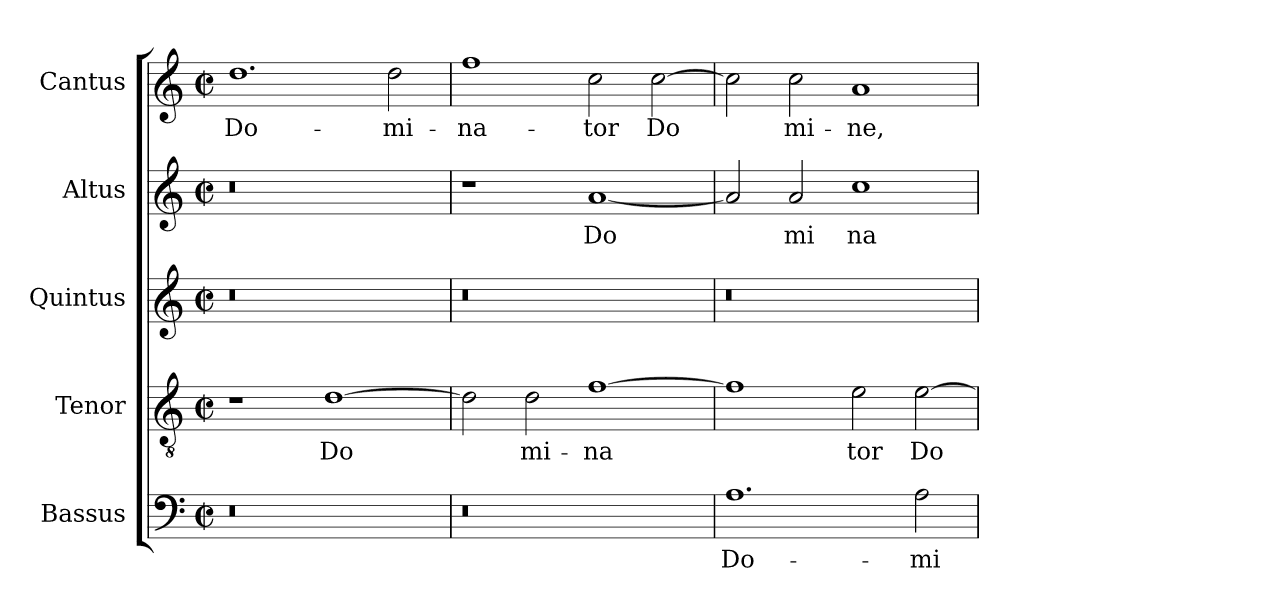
**kern	**text	**kern	**text	**kern	**kern	**text	**kern	**text
*part5	*part5	*part4	*part4	*part3	*part2	*part2	*part1	*part1
*staff5	*staff5	*staff4	*staff4	*staff3	*staff2	*staff2	*staff1	*staff1
*I"Bassus	*	*I"Tenor	*	*I"Quintus	*I"Altus	*	*I"Cantus	*
!!LO:PB:g=z
*stria5	*	*stria5	*	*stria5	*stria5	*	*stria5	*
*clefF4	*	*clefGv2	*	*clefG2	*clefG2	*	*clefG2	*
*k[]	*	*k[]	*	*k[]	*k[]	*	*k[]	*
*C:	*	*C:	*	*C:	*C:	*	*C:	*
*M2/2	*	*M2/2	*	*M2/2	*M2/2	*	*M2/2	*
*met(c|)	*	*met(c|)	*	*met(c|)	*met(c|)	*	*met(c|)	*
=1	=1	=1	=1	=1	=1	=1	=1	=1
!	!	!	!	!	!	!	!	!LO:LY:b:cj
0r	.	1r	.	0r	0r	.	1.dd	Do-
!	!	!	!LO:LY:b:cj	!	!	!	!	!
.	.	[>1d	Do-	.	.	.	.	.
!	!	!	!	!	!	!	!	!LO:LY:b:cj
.	.	.	.	.	.	.	2dd\	-mi-
=2	=2	=2	=2	=2	=2	=2	=2	=2
!	!	!	!LO:LY:b:cj	!	!	!	!	!LO:LY:b:cj
0r	.	2d\]	--	0r	1r	.	1ff	-na-
!	!	!	!LO:LY:b:cj	!	!	!	!	!
.	.	2d\	-mi-	.	.	.	.	.
!	!	!	!LO:LY:b:cj	!	!	!LO:LY:b:cj	!	!LO:LY:b:cj
.	.	[>1f	-na-	.	[<1a	Do	2cc\	-tor
!	!	!	!	!	!	!	!	!LO:LY:b:cj
.	.	.	.	.	.	.	[>2cc\	Do-
=3	=3	=3	=3	=3	=3	=3	=3	=3
!	!LO:LY:b:cj	!	!LO:LY:b:cj	!	!	!LO:LY:b:cj	!	!LO:LY:b:cj
1.A	Do-	1f]	--	0r	2a/]	.	2cc\]	--
!	!	!	!	!	!	!LO:LY:b:cj	!	!LO:LY:b:cj
.	.	.	.	.	2a/	mi	2cc\	-mi-
!	!	!	!LO:LY:b:cj	!	!	!LO:LY:b:cj	!	!LO:LY:b:cj
.	.	2e\	-tor	.	1cc	na	1a	-ne,
!	!LO:LY:b:cj	!	!LO:LY:b:cj	!	!	!	!	!
2A\	-mi-	[>2e\	Do-	.	.	.	.	.
=	=	=	=	=	=	=	=	=
*-	*-	*-	*-	*-	*-	*-	*-	*-
